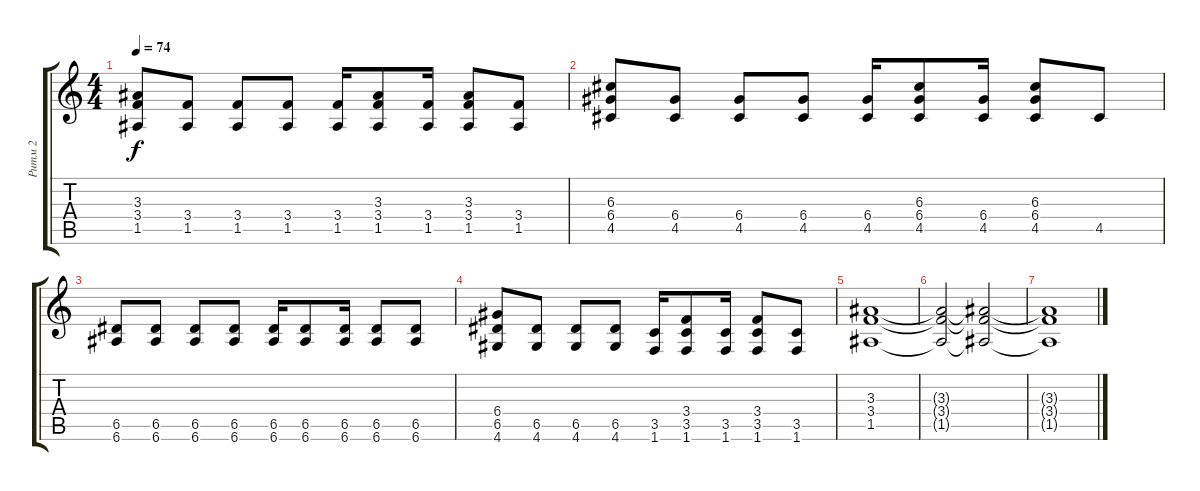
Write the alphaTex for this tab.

\track ("Ритм 2" "Ритм 2") {instrument overdrivenguitar}
\staff {score tabs}
\tuning (E4 B3 G3 D3 A2 E2) {hide}
\ts (4 4)
\tempo 74
\clef g2
\ks c
(3.3 3.4 1.5).8{dy f} (3.4 1.5).8 (3.4 1.5).8 (3.4 1.5).8 (3.4 1.5).16 (3.3 3.4 1.5).8 (3.4 1.5).16 (3.3 3.4 1.5).8 (3.4 1.5).8 |
(6.3 6.4 4.5).8 (6.4 4.5).8 (6.4 4.5).8 (6.4 4.5).8 (6.4 4.5).16 (6.3 6.4 4.5).8 (6.4 4.5).16 (6.3 6.4 4.5).8 4.5.8 |
(6.5 6.6).8 (6.5 6.6).8 (6.5 6.6).8 (6.5 6.6).8 (6.5 6.6).16 (6.5 6.6).8 (6.5 6.6).16 (6.5 6.6).8 (6.5 6.6).8 |
(6.4 6.5 4.6).8 (6.5 4.6).8 (6.5 4.6).8 (6.5 4.6).8 (3.5 1.6).16 (3.4 3.5 1.6).8 (3.5 1.6).16 (3.4 3.5 1.6).8 (3.5 1.6).8 |
(3.3 3.4 1.5).1 |
(3.3{t} 3.4{t} 1.5{t}).2 (3.3{t} 3.4{t} 1.5{t}).2 |
(3.3{t} 3.4{t} 1.5{t}).1
